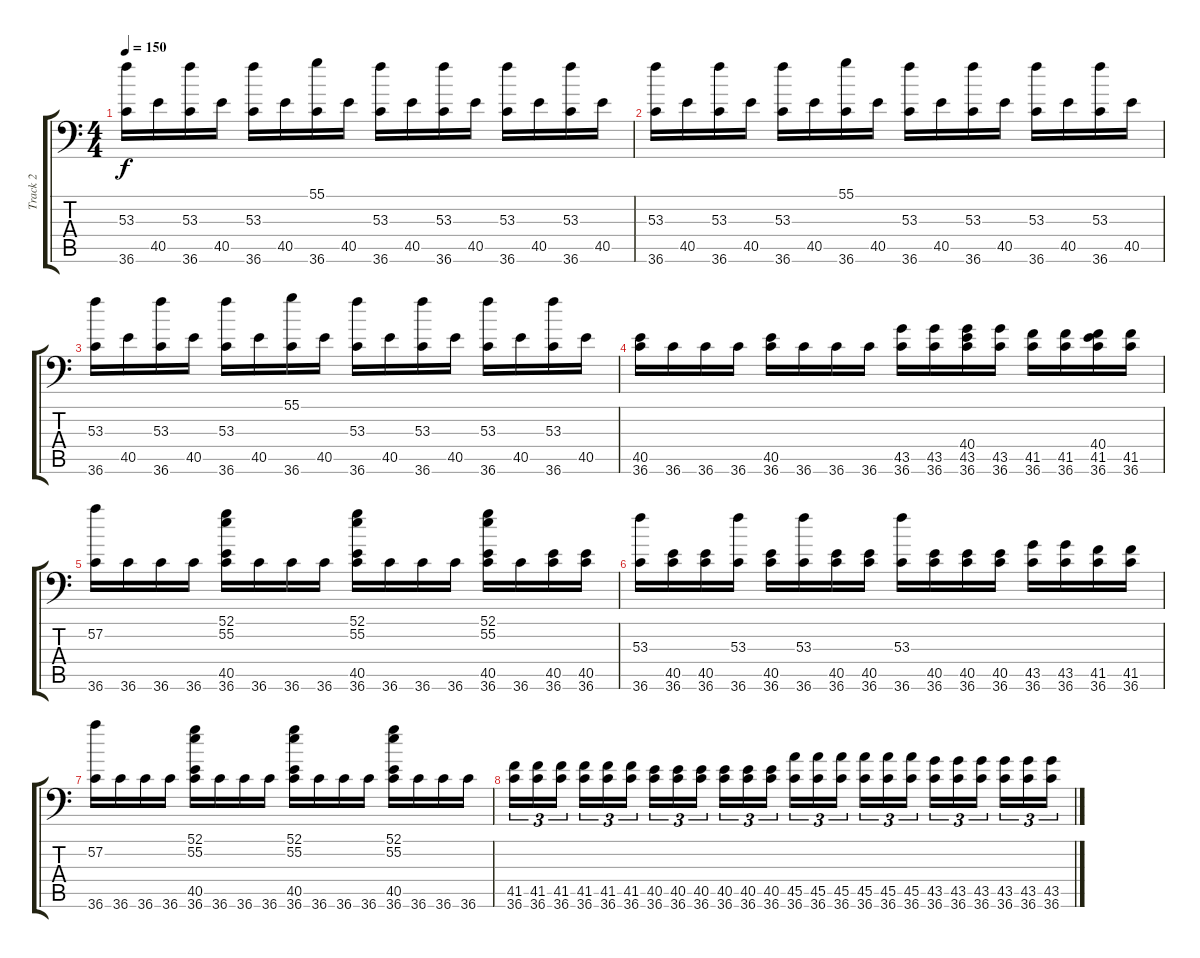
\track ("Track 2" "Track 2") {instrument acousticgrandpiano}
\staff {score tabs}
\tuning (C-1 C-1 C-1 C-1 C-1 C-1) {hide}
\ts (4 4)
\tempo 150
\clef f4
\ks c
(53.3 36.6).16{dy f} 40.5.16 (53.3 36.6).16 40.5.16 (53.3 36.6).16 40.5.16 (55.1 36.6).16 40.5.16 (53.3 36.6).16 40.5.16 (53.3 36.6).16 40.5.16 (53.3 36.6).16 40.5.16 (53.3 36.6).16 40.5.16 |
(53.3 36.6).16 40.5.16 (53.3 36.6).16 40.5.16 (53.3 36.6).16 40.5.16 (55.1 36.6).16 40.5.16 (53.3 36.6).16 40.5.16 (53.3 36.6).16 40.5.16 (53.3 36.6).16 40.5.16 (53.3 36.6).16 40.5.16 |
(53.3 36.6).16 40.5.16 (53.3 36.6).16 40.5.16 (53.3 36.6).16 40.5.16 (55.1 36.6).16 40.5.16 (53.3 36.6).16 40.5.16 (53.3 36.6).16 40.5.16 (53.3 36.6).16 40.5.16 (53.3 36.6).16 40.5.16 |
(40.5 36.6).16 36.6.16 36.6.16 36.6.16 (40.5 36.6).16 36.6.16 36.6.16 36.6.16 (43.5 36.6).16 (43.5 36.6).16 (40.4 43.5 36.6).16 (43.5 36.6).16 (41.5 36.6).16 (41.5 36.6).16 (40.4 41.5 36.6).16 (41.5 36.6).16 |
(57.2 36.6).16 36.6.16 36.6.16 36.6.16 (52.1 55.2 40.5 36.6).16 36.6.16 36.6.16 36.6.16 (52.1 55.2 40.5 36.6).16 36.6.16 36.6.16 36.6.16 (52.1 55.2 40.5 36.6).16 36.6.16 (40.5 36.6).16 (40.5 36.6).16 |
(53.3 36.6).16 (40.5 36.6).16 (40.5 36.6).16 (53.3 36.6).16 (40.5 36.6).16 (53.3 36.6).16 (40.5 36.6).16 (40.5 36.6).16 (53.3 36.6).16 (40.5 36.6).16 (40.5 36.6).16 (40.5 36.6).16 (43.5 36.6).16 (43.5 36.6).16 (41.5 36.6).16 (41.5 36.6).16 |
(57.2 36.6).16 36.6.16 36.6.16 36.6.16 (52.1 55.2 40.5 36.6).16 36.6.16 36.6.16 36.6.16 (52.1 55.2 40.5 36.6).16 36.6.16 36.6.16 36.6.16 (52.1 55.2 40.5 36.6).16 36.6.16 36.6.16 36.6.16 |
(41.5 36.6).16{tu (3 2)} (41.5 36.6).16{tu (3 2)} (41.5 36.6).16{tu (3 2)} (41.5 36.6).16{tu (3 2)} (41.5 36.6).16{tu (3 2)} (41.5 36.6).16{tu (3 2)} (40.5 36.6).16{tu (3 2)} (40.5 36.6).16{tu (3 2)} (40.5 36.6).16{tu (3 2)} (40.5 36.6).16{tu (3 2)} (40.5 36.6).16{tu (3 2)} (40.5 36.6).16{tu (3 2)} (45.5 36.6).16{tu (3 2)} (45.5 36.6).16{tu (3 2)} (45.5 36.6).16{tu (3 2)} (45.5 36.6).16{tu (3 2)} (45.5 36.6).16{tu (3 2)} (45.5 36.6).16{tu (3 2)} (43.5 36.6).16{tu (3 2)} (43.5 36.6).16{tu (3 2)} (43.5 36.6).16{tu (3 2)} (43.5 36.6).16{tu (3 2)} (43.5 36.6).16{tu (3 2)} (43.5 36.6).16{tu (3 2)}
